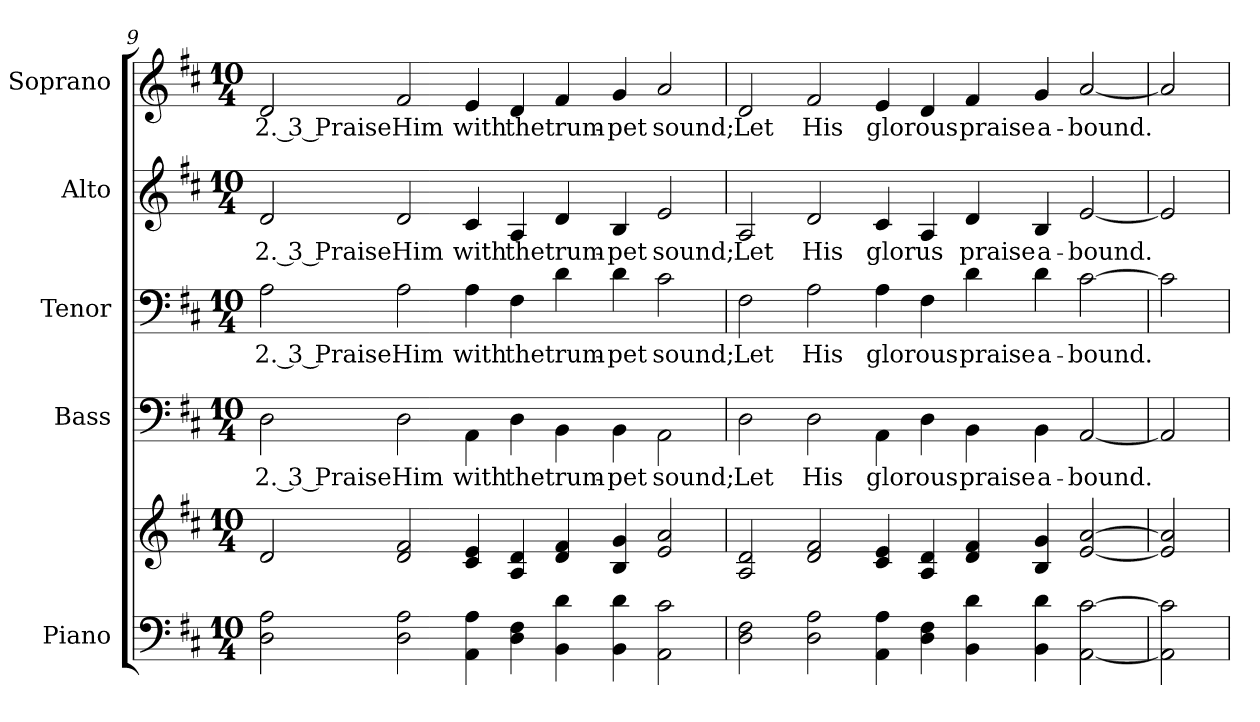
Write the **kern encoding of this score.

**kern	**kern	**kern	**text	**kern	**text	**kern	**text	**kern	**text
*part5	*part5	*part4	*part4	*part3	*part3	*part2	*part2	*part1	*part1
*staff6	*staff5	*staff4	*staff4	*staff3	*staff3	*staff2	*staff2	*staff1	*staff1
*I"Piano	*	*I"Bass	*	*I"Tenor	*	*I"Alto	*	*I"Soprano	*
*I'Pno.	*	*I'B.	*	*I'T.	*	*I'A.	*	*I'S.	*
!!LO:PB:g=z
*clefF4	*clefG2	*clefF4	*	*clefF4	*	*clefG2	*	*clefG2	*
*k[f#c#]	*k[f#c#]	*k[f#c#]	*	*k[f#c#]	*	*k[f#c#]	*	*k[f#c#]	*
*D:	*D:	*D:	*	*D:	*	*D:	*	*D:	*
*M10/4	*M10/4	*M10/4	*	*M10/4	*	*M10/4	*	*M10/4	*
=9	=9	=9	=9	=9	=9	=9	=9	=9	=9
!	!	!	!LO:LY:b:color=#000000	!	!	!	!	!	!
!	!	!	!	!	!LO:LY:b:color=#000000	!	!	!	!
!	!	!	!	!	!	!	!LO:LY:b:color=#000000	!	!
!	!	!	!	!	!	!	!	!	!LO:LY:b:color=#000000
2Di\ 2Ai	2di/	2Di\	2. 3 Praise	2Ai\	2. 3 Praise	2di/	2. 3 Praise	2di/	2. 3 Praise
!	!	!	!LO:LY:b:color=#000000	!	!	!	!	!	!
!	!	!	!	!	!LO:LY:b:color=#000000	!	!	!	!
!	!	!	!	!	!	!	!LO:LY:b:color=#000000	!	!
!	!	!	!	!	!	!	!	!	!LO:LY:b:color=#000000
2Di\ 2Ai	2di/ 2f#i	2Di\	Him	2Ai\	Him	2di/	Him	2f#i/	Him
!	!	!	!LO:LY:b:color=#000000	!	!	!	!	!	!
!	!	!	!	!	!LO:LY:b:color=#000000	!	!	!	!
!	!	!	!	!	!	!	!LO:LY:b:color=#000000	!	!
!	!	!	!	!	!	!	!	!	!LO:LY:b:color=#000000
4AAi\ 4Ai	4c#i/ 4ei	4AAi\	with	4Ai\	with	4c#i/	with	4ei/	with
!	!	!	!LO:LY:b:color=#000000	!	!	!	!	!	!
!	!	!	!	!	!LO:LY:b:color=#000000	!	!	!	!
!	!	!	!	!	!	!	!LO:LY:b:color=#000000	!	!
!	!	!	!	!	!	!	!	!	!LO:LY:b:color=#000000
4Di\ 4F#i	4Ai/ 4di	4Di\	the	4F#i\	the	4Ai/	the	4di/	the
!	!	!	!LO:LY:b:color=#000000	!	!	!	!	!	!
!	!	!	!	!	!LO:LY:b:color=#000000	!	!	!	!
!	!	!	!	!	!	!	!LO:LY:b:color=#000000	!	!
!	!	!	!	!	!	!	!	!	!LO:LY:b:color=#000000
4BBi\ 4di	4di/ 4f#i	4BBi\	trum-	4di\	trum-	4di/	trum-	4f#i/	trum-
!	!	!	!LO:LY:b:color=#000000	!	!	!	!	!	!
!	!	!	!	!	!LO:LY:b:color=#000000	!	!	!	!
!	!	!	!	!	!	!	!LO:LY:b:color=#000000	!	!
!	!	!	!	!	!	!	!	!	!LO:LY:b:color=#000000
4BBi\ 4di	4Bi/ 4gi	4BBi\	-pet	4di\	-pet	4Bi/	-pet	4gi/	-pet
!	!	!	!LO:LY:b:color=#000000	!	!	!	!	!	!
!	!	!	!	!	!LO:LY:b:color=#000000	!	!	!	!
!	!	!	!	!	!	!	!LO:LY:b:color=#000000	!	!
!	!	!	!	!	!	!	!	!	!LO:LY:b:color=#000000
2AAi\ 2c#i	2ei/ 2ai	2AAi\	sound;	2c#i\	sound;	2ei/	sound;	2ai/	sound;
=10	=10	=10	=10	=10	=10	=10	=10	=10	=10
!	!	!	!LO:LY:b:color=#000000	!	!	!	!	!	!
!	!	!	!	!	!LO:LY:b:color=#000000	!	!	!	!
!	!	!	!	!	!	!	!LO:LY:b:color=#000000	!	!
!	!	!	!	!	!	!	!	!	!LO:LY:b:color=#000000
2Di\ 2F#i	2Ai/ 2di	2Di\	Let	2F#i\	Let	2Ai/	Let	2di/	Let
!	!	!	!LO:LY:b:color=#000000	!	!	!	!	!	!
!	!	!	!	!	!LO:LY:b:color=#000000	!	!	!	!
!	!	!	!	!	!	!	!LO:LY:b:color=#000000	!	!
!	!	!	!	!	!	!	!	!	!LO:LY:b:color=#000000
2Di\ 2Ai	2di/ 2f#i	2Di\	His	2Ai\	His	2di/	His	2f#i/	His
!	!	!	!LO:LY:b:color=#000000	!	!	!	!	!	!
!	!	!	!	!	!LO:LY:b:color=#000000	!	!	!	!
!	!	!	!	!	!	!	!LO:LY:b:color=#000000	!	!
!	!	!	!	!	!	!	!	!	!LO:LY:b:color=#000000
4AAi\ 4Ai	4c#i/ 4ei	4AAi\	glor	4Ai\	glor	4c#i/	glor	4ei/	glor
!	!	!	!LO:LY:b:color=#000000	!	!	!	!	!	!
!	!	!	!	!	!LO:LY:b:color=#000000	!	!	!	!
!	!	!	!	!	!	!	!LO:LY:b:color=#000000	!	!
!	!	!	!	!	!	!	!	!	!LO:LY:b:color=#000000
4Di\ 4F#i	4Ai/ 4di	4Di\	ous	4F#i\	ous	4Ai/	us	4di/	ous
!	!	!	!LO:LY:b:color=#000000	!	!	!	!	!	!
!	!	!	!	!	!LO:LY:b:color=#000000	!	!	!	!
!	!	!	!	!	!	!	!LO:LY:b:color=#000000	!	!
!	!	!	!	!	!	!	!	!	!LO:LY:b:color=#000000
4BBi\ 4di	4di/ 4f#i	4BBi\	praise	4di\	praise	4di/	praise	4f#i/	praise
!	!	!	!LO:LY:b:color=#000000	!	!	!	!	!	!
!	!	!	!	!	!LO:LY:b:color=#000000	!	!	!	!
!	!	!	!	!	!	!	!LO:LY:b:color=#000000	!	!
!	!	!	!	!	!	!	!	!	!LO:LY:b:color=#000000
4BBi\ 4di	4Bi/ 4gi	4BBi\	a-	4di\	a-	4Bi/	a-	4gi/	a-
!	!	!	!LO:LY:b:color=#000000	!	!	!	!	!	!
!	!	!	!	!	!LO:LY:b:color=#000000	!	!	!	!
!	!	!	!	!	!	!	!LO:LY:b:color=#000000	!	!
!	!	!	!	!	!	!	!	!	!LO:LY:b:color=#000000
[2AAi [2c#i	[2ei [2ai	[2AAi	-bound.	[2c#i	-bound.	[2ei	-bound.	[2ai	-bound.
=11	=11	=11	=11	=11	=11	=11	=11	=11	=11
2AAi] 2c#i]	2ei] 2ai]	2AAi]	.	2c#i]	.	2ei]	.	2ai]	.
=	=	=	=	=	=	=	=	=	=
*-	*-	*-	*-	*-	*-	*-	*-	*-	*-
